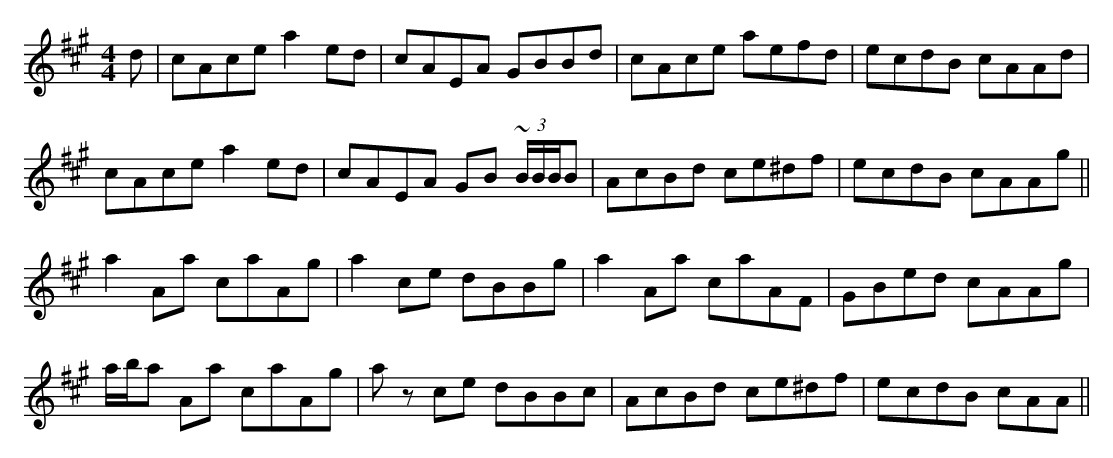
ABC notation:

X:1
M:4/4
K:A
d|cAce a2 ed|cAEA GBBd|cAce aefd|ecdB cAAd|
cAce a2 ed|cAEA GB ~(3B/B/B/B|AcBd ce^df|ecdB cAAg||
a2 Aa caAg|a2 ce dBBg|a2 Aa caAF|GBed cAAg|
a/b/a Aa caAg|az ce dBBc|AcBd ce^df|ecdB cAA||
